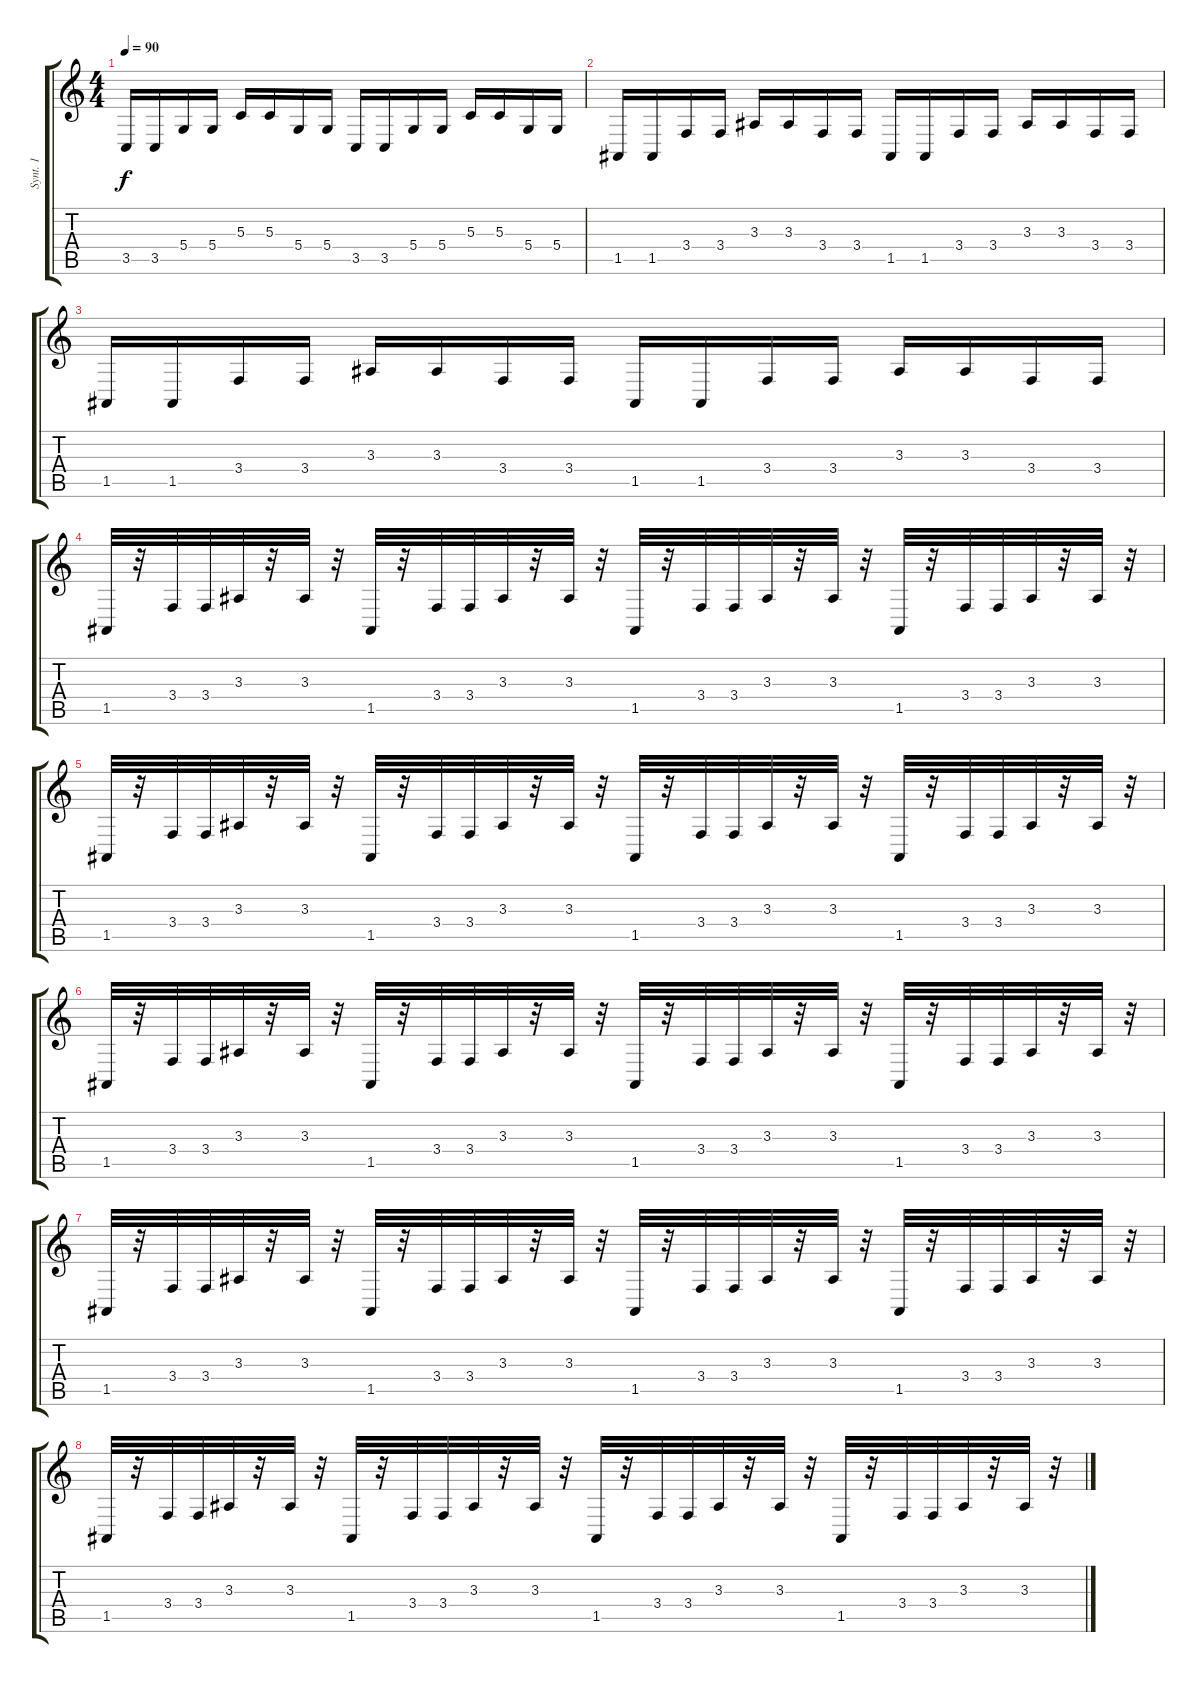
\track ("Synt. 1" "Synt. 1") {instrument synthbrass2}
\staff {score tabs}
\tuning (E4 B3 G3 D3 A2 E2) {hide}
\ts (4 4)
\tempo 90
\clef g2
\ks c
3.5.16{dy f} 3.5.16 5.4.16 5.4.16 5.3.16 5.3.16 5.4.16 5.4.16 3.5.16 3.5.16 5.4.16 5.4.16 5.3.16 5.3.16 5.4.16 5.4.16 |
1.5.16 1.5.16 3.4.16 3.4.16 3.3.16 3.3.16 3.4.16 3.4.16 1.5.16 1.5.16 3.4.16 3.4.16 3.3.16 3.3.16 3.4.16 3.4.16 |
1.5.16 1.5.16 3.4.16 3.4.16 3.3.16 3.3.16 3.4.16 3.4.16 1.5.16 1.5.16 3.4.16 3.4.16 3.3.16 3.3.16 3.4.16 3.4.16 |
1.5.32 r.32 3.4.32 3.4.32 3.3.32 r.32 3.3.32 r.32 1.5.32 r.32 3.4.32 3.4.32 3.3.32 r.32 3.3.32 r.32 1.5.32 r.32 3.4.32 3.4.32 3.3.32 r.32 3.3.32 r.32 1.5.32 r.32 3.4.32 3.4.32 3.3.32 r.32 3.3.32 r.32 |
1.5.32 r.32 3.4.32 3.4.32 3.3.32 r.32 3.3.32 r.32 1.5.32 r.32 3.4.32 3.4.32 3.3.32 r.32 3.3.32 r.32 1.5.32 r.32 3.4.32 3.4.32 3.3.32 r.32 3.3.32 r.32 1.5.32 r.32 3.4.32 3.4.32 3.3.32 r.32 3.3.32 r.32 |
1.5.32 r.32 3.4.32 3.4.32 3.3.32 r.32 3.3.32 r.32 1.5.32 r.32 3.4.32 3.4.32 3.3.32 r.32 3.3.32 r.32 1.5.32 r.32 3.4.32 3.4.32 3.3.32 r.32 3.3.32 r.32 1.5.32 r.32 3.4.32 3.4.32 3.3.32 r.32 3.3.32 r.32 |
1.5.32 r.32 3.4.32 3.4.32 3.3.32 r.32 3.3.32 r.32 1.5.32 r.32 3.4.32 3.4.32 3.3.32 r.32 3.3.32 r.32 1.5.32 r.32 3.4.32 3.4.32 3.3.32 r.32 3.3.32 r.32 1.5.32 r.32 3.4.32 3.4.32 3.3.32 r.32 3.3.32 r.32 |
1.5.32 r.32 3.4.32 3.4.32 3.3.32 r.32 3.3.32 r.32 1.5.32 r.32 3.4.32 3.4.32 3.3.32 r.32 3.3.32 r.32 1.5.32 r.32 3.4.32 3.4.32 3.3.32 r.32 3.3.32 r.32 1.5.32 r.32 3.4.32 3.4.32 3.3.32 r.32 3.3.32 r.32
